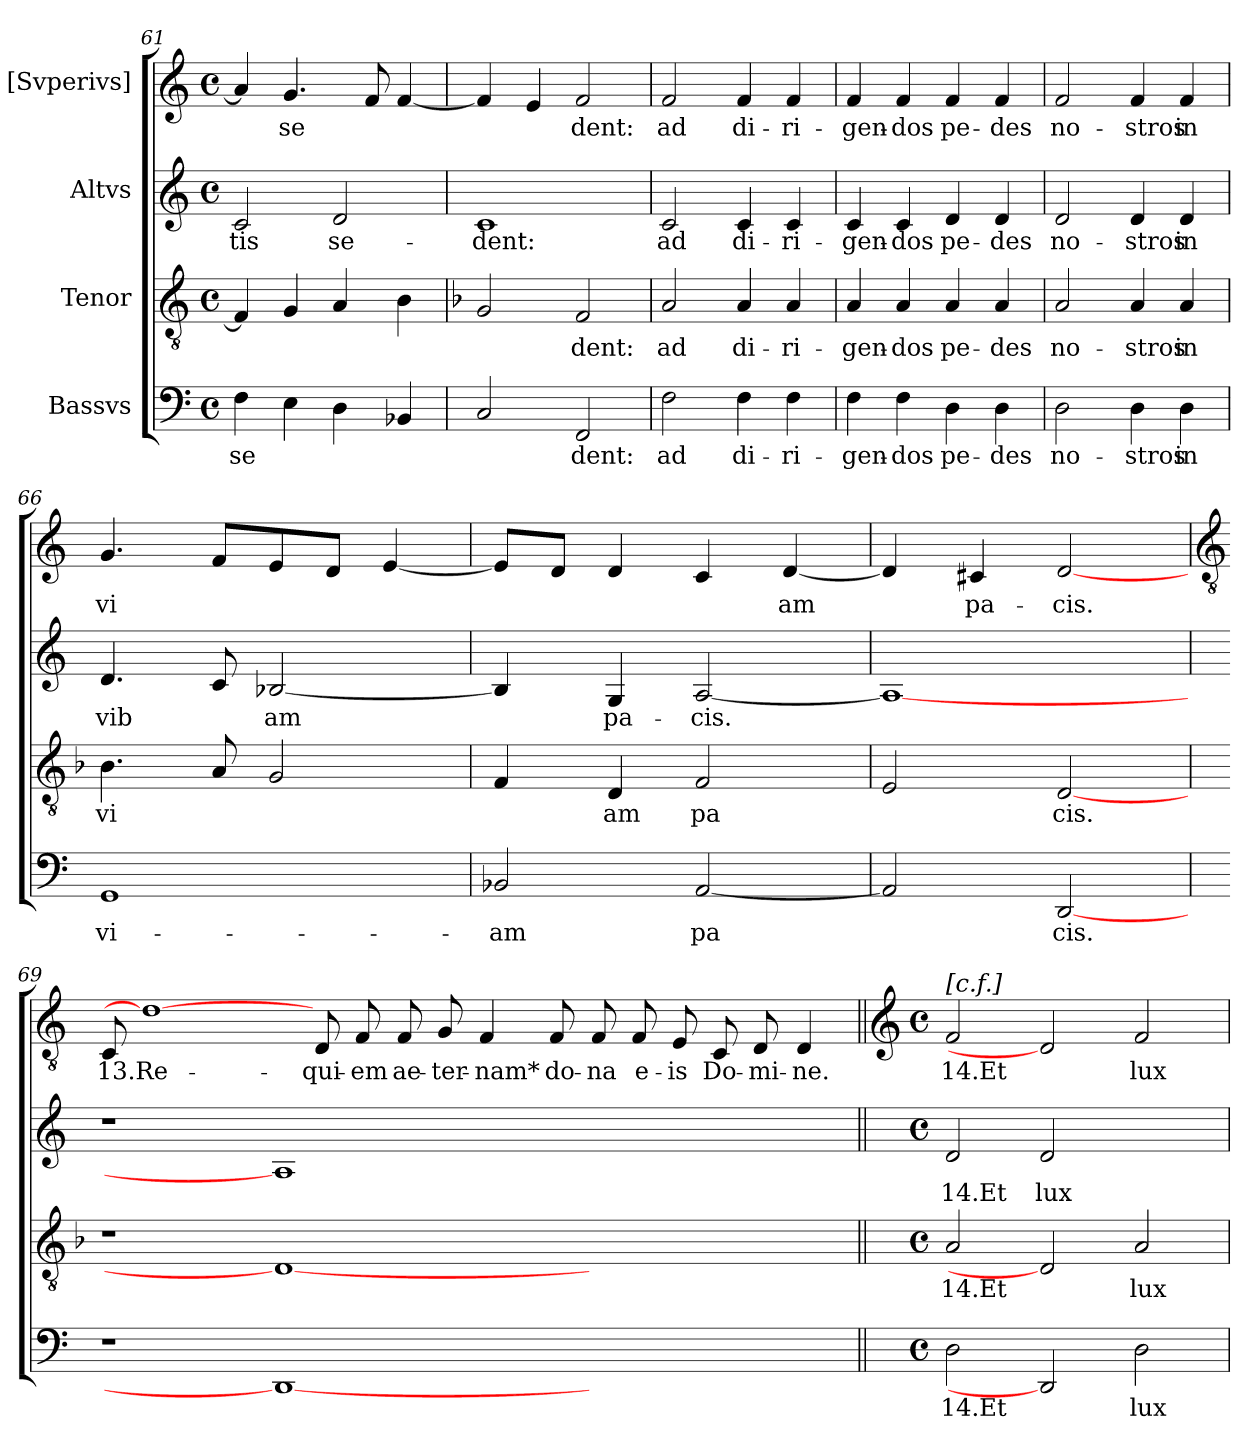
**kern	**text	**kern	**text	**kern	**text	**kern	**text
*part4	*part4	*part3	*part3	*part2	*part2	*part1	*part1
*staff4	*staff4	*staff3	*staff3	*staff2	*staff2	*staff1	*staff1
*I"Bassvs	*	*I"Tenor	*	*I"Altvs	*	*I"[Svperivs]	*
*clefF4	*	*clefGv2	*	*clefG2	*	*clefG2	*
*k[]	*	*k[]	*	*k[]	*	*k[]	*
*C:	*	*C:	*	*C:	*	*C:	*
*M4/4	*	*M4/4	*	*M4/4	*	*M4/4	*
*met(c)	*	*met(c)	*	*met(c)	*	*met(c)	*
=61	=61	=61	=61	=61	=61	=61	=61
!	!LO:LY:b:cj	!	!LO:LY:b:cj	!	!LO:LY:b:cj	!	!LO:LY:b:cj
4F\	se-	4F/]	--	2c/	-tis	4a/]	.
!	!LO:LY:b:cj	!	!LO:LY:b:cj	!	!	!	!LO:LY:b:cj
4E\	--	4G/	--	.	.	4.g/	se-
!	!LO:LY:b:cj	!	!LO:LY:b:cj	!	!LO:LY:b:cj	!	!
4D\	--	4A/	--	2d/	se-	.	.
!	!	!	!	!	!	!	!LO:LY:b:cj
.	.	.	.	.	.	8f/	--
!	!LO:LY:b:cj	!	!LO:LY:b:cj	!	!	!	!LO:LY:b:cj
4BB-/	--	4B\	--	.	.	[<4f/	--
!!LO:LB:g=z
=62	=62	=62	=62	=62	=62	=62	=62
*	*	*k[b-]	*	*	*	*	*
*	*	*F:	*	*	*	*	*
!	!LO:LY:b:cj	!	!LO:LY:b:cj	!	!LO:LY:b:cj	!	!LO:LY:b:cj
2C/	--	2G/	--	1c	-dent:	4f/]	--
!	!	!	!	!	!	!	!LO:LY:b:cj
.	.	.	.	.	.	4e/	--
!	!LO:LY:b:cj	!	!LO:LY:b:cj	!	!	!	!LO:LY:b:cj
2FF/	-dent:	2F/	-dent:	.	.	2f/	-dent:
=63	=63	=63	=63	=63	=63	=63	=63
!	!LO:LY:b:cj	!	!LO:LY:b:cj	!	!LO:LY:b:cj	!	!LO:LY:b:cj
2F\	ad	2A/	ad	2c/	ad	2f/	ad
!	!LO:LY:b:cj	!	!LO:LY:b:cj	!	!LO:LY:b:cj	!	!LO:LY:b:cj
4F\	di-	4A/	di-	4c/	di-	4f/	di-
!	!LO:LY:b:cj	!	!LO:LY:b:cj	!	!LO:LY:b:cj	!	!LO:LY:b:cj
4F\	-ri-	4A/	-ri-	4c/	-ri-	4f/	-ri-
=64	=64	=64	=64	=64	=64	=64	=64
!	!LO:LY:b:cj	!	!LO:LY:b:cj	!	!LO:LY:b:cj	!	!LO:LY:b:cj
4F\	-gen-	4A/	-gen-	4c/	-gen-	4f/	-gen-
!	!LO:LY:b:cj	!	!LO:LY:b:cj	!	!LO:LY:b:cj	!	!LO:LY:b:cj
4F\	-dos	4A/	-dos	4c/	-dos	4f/	-dos
!	!LO:LY:b:cj	!	!LO:LY:b:cj	!	!LO:LY:b:cj	!	!LO:LY:b:cj
4D\	pe-	4A/	pe-	4d/	pe-	4f/	pe-
!	!LO:LY:b:cj	!	!LO:LY:b:cj	!	!LO:LY:b:cj	!	!LO:LY:b:cj
4D\	-des	4A/	-des	4d/	-des	4f/	-des
=65	=65	=65	=65	=65	=65	=65	=65
!	!LO:LY:b:cj	!	!LO:LY:b:cj	!	!LO:LY:b:cj	!	!LO:LY:b:cj
2D\	no-	2A/	no-	2d/	no-	2f/	no-
!	!LO:LY:b:cj	!	!LO:LY:b:cj	!	!LO:LY:b:cj	!	!LO:LY:b:cj
4D\	-stros	4A/	-stros	4d/	-stros	4f/	-stros
!	!LO:LY:b:cj	!	!LO:LY:b:cj	!	!LO:LY:b:cj	!	!LO:LY:b:cj
4D\	in	4A/	in	4d/	in	4f/	in
=66	=66	=66	=66	=66	=66	=66	=66
!	!LO:LY:b:cj	!	!LO:LY:b:cj	!	!LO:LY:b:cj	!	!LO:LY:b:cj
1GG	vi-	4.B-\	vi-	4.d/	vib-	4.g/	vi-
!	!	!	!LO:LY:b:cj	!	!LO:LY:b:cj	!	!LO:LY:b:cj
.	.	8A/	--	8c/	--	8f/L	--
!	!	!	!LO:LY:b:cj	!	!LO:LY:b:cj	!	!LO:LY:b:cj
.	.	2G/	--	[<2B-X/	-am	8e/	--
!	!	!	!	!	!	!	!LO:LY:b:cj
.	.	.	.	.	.	8d/J	--
!	!	!	!	!	!	!	!LO:LY:b:cj
.	.	.	.	.	.	[<4e/	--
=67	=67	=67	=67	=67	=67	=67	=67
!	!LO:LY:b:cj	!	!LO:LY:b:cj	!	!LO:LY:b:cj	!	!LO:LY:b:cj
2BB-X/	-am	4F/	--	4B-/]	.	8e/L]	--
!	!	!	!	!	!	!	!LO:LY:b:cj
.	.	.	.	.	.	8d/J	--
!	!	!	!LO:LY:b:cj	!	!LO:LY:b:cj	!	!LO:LY:b:cj
.	.	4D/	-am	4G/	pa-	4d/	--
!	!LO:LY:b:cj	!	!LO:LY:b:cj	!	!LO:LY:b:cj	!	!LO:LY:b:cj
[<2AA/	pa-	2F/	pa-	[<2A/	-cis.	4c/	--
!	!	!	!	!	!	!	!LO:LY:b:cj
.	.	.	.	.	.	[<4d/	-am
=68	=68	=68	=68	=68	=68	=68	=68
!	!LO:LY:b:cj	!	!LO:LY:b:cj	!	!LO:LY:b:cj	!	!LO:LY:b:cj
2AA/]	--	2E/	--	1A_	.	4d/]	.
!	!	!	!	!	!	!	!LO:LY:b:cj
.	.	.	.	.	.	4c#/	pa-
!	!LO:LY:b:cj	!	!LO:LY:b:cj	!	!	!	!LO:LY:b:cj
[2DD	-cis.	[2D	-cis.	.	.	[2d	-cis.
!!LO:LB:g=z
=69	=69	=69	=69	=69	=69	=69	=69
*	*	*	*	*	*	*clefGv2	*
!	!	!	!	!	!	!	!LO:LY:b:cj
1r	.	1r	.	1r	.	8C/	13.Re-
.	.	.	.	.	.	1d_	.
1DD_	.	1D_	.	1A]	.	.	.
!	!	!	!	!	!	!	!LO:LY:b:cj
.	.	.	.	.	.	8D/	-qui-
!	!	!	!	!	!	!	!LO:LY:b:cj
.	.	.	.	.	.	8F/	-em
!	!	!	!	!	!	!	!LO:LY:b:cj
.	.	.	.	.	.	8F/	ae-
!	!	!	!	!	!	!	!LO:LY:b:cj
.	.	.	.	.	.	8G/	-ter-
!	!	!	!	!	!	!	!LO:LY:b:cj
.	.	.	.	.	.	4F/	-nam*
!	!	!	!	!	!	!	!LO:LY:b:cj
.	.	.	.	.	.	8F/	do-
!	!	!	!	!	!	!	!LO:LY:b:cj
2..ryy	.	2..ryy	.	2..ryy	.	8F/	-na
!	!	!	!	!	!	!	!LO:LY:b:cj
.	.	.	.	.	.	8F/	e-
!	!	!	!	!	!	!	!LO:LY:b:cj
.	.	.	.	.	.	8E/	-is
!	!	!	!	!	!	!	!LO:LY:b:cj
.	.	.	.	.	.	8C/	Do-
!	!	!	!	!	!	!	!LO:LY:b:cj
.	.	.	.	.	.	8D/	-mi-
!	!	!	!	!	!	!	!LO:LY:b:cj
.	.	.	.	.	.	4D/	-ne.
!!LO:PB:g=z
=70||	=70||	=70||	=70||	=70||	=70||	=70||	=70||
*	*	*	*	*	*	*clefG2	*
*	*	*k[]	*	*	*	*	*
*	*	*C:	*	*	*	*	*
*M4/4	*	*M4/4	*	*M4/4	*	*M4/4	*
*met(c)	*	*met(c)	*	*met(c)	*	*met(c)	*
!	!	!	!	!	!	!LO:TX:a:t=[c.f.]	!
!	!LO:LY:b:cj	!	!LO:LY:b:cj	!	!LO:LY:b:cj	!	!LO:LY:b:cj
2D\	14.Et	2A/	14.Et	2d/	14.Et	2f/	14.Et
!	!	!	!	!	!LO:LY:b:cj	!	!
2DD]	.	2D]	.	2d/	lux	2d]	.
!	!LO:LY:b:cj	!	!LO:LY:b:cj	!	!	!	!LO:LY:b:cj
2D\	lux	2A/	lux	2ryy	.	2f/	lux
=	=	=	=	=	=	=	=
*-	*-	*-	*-	*-	*-	*-	*-
